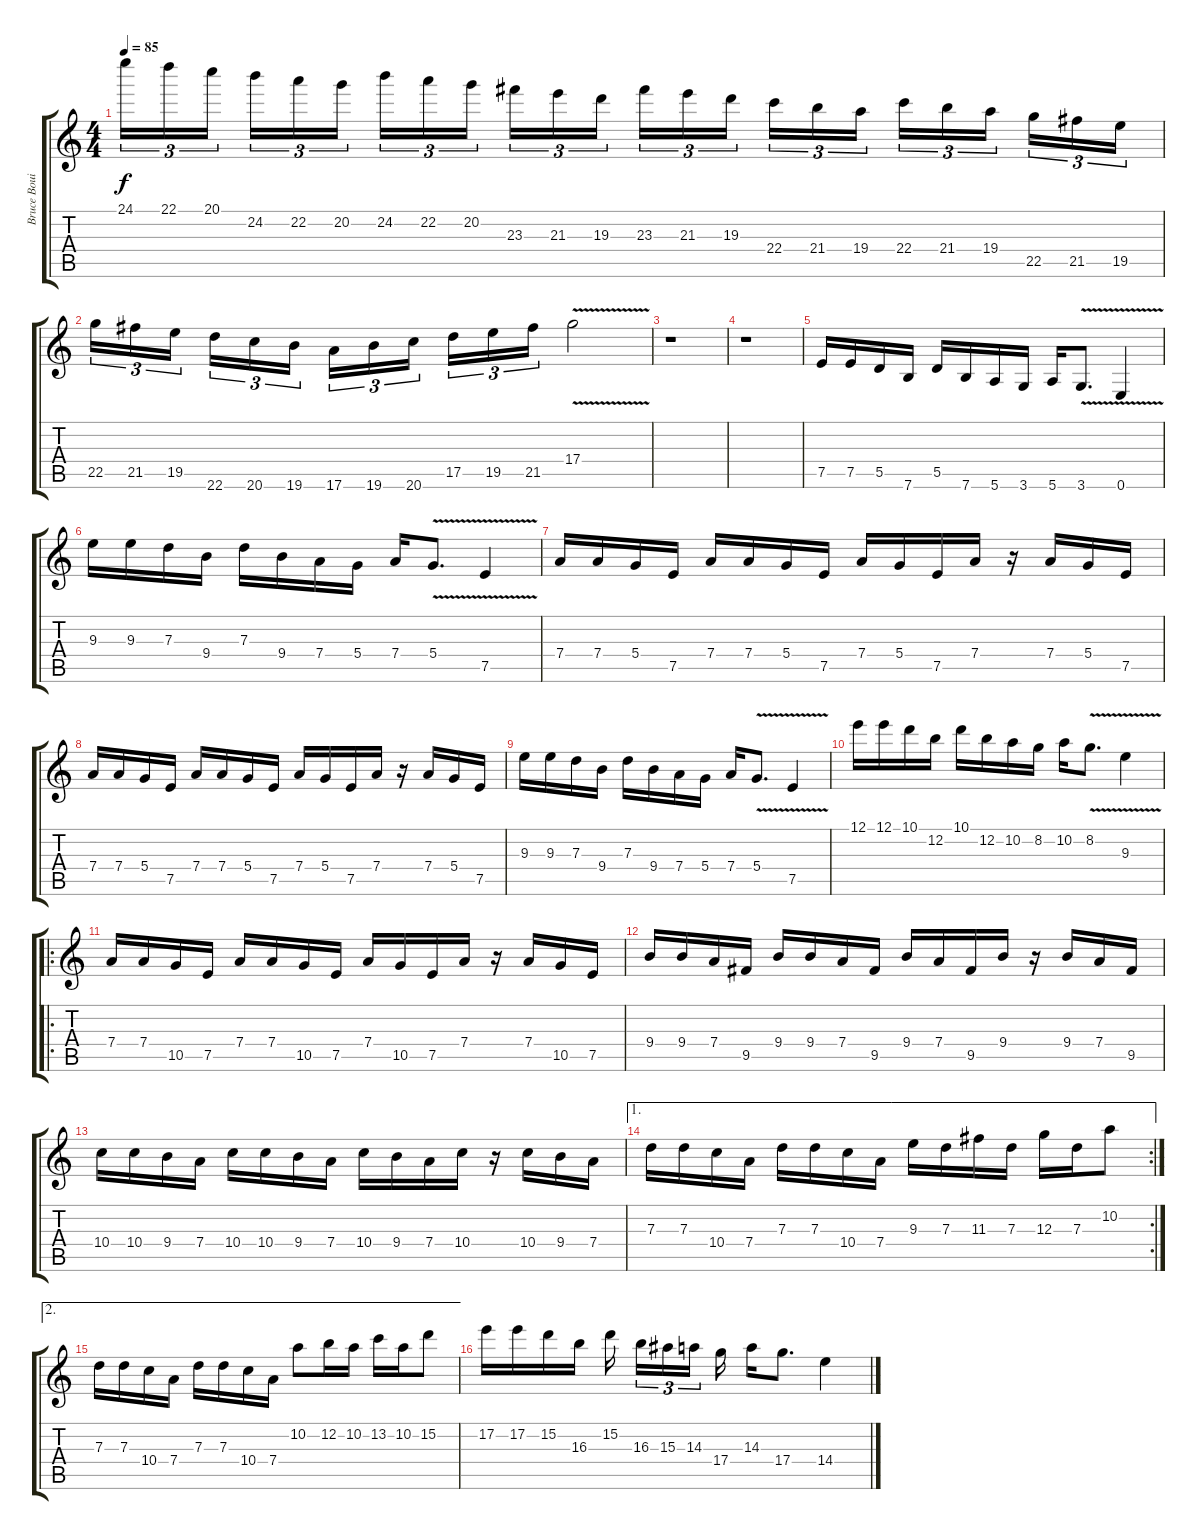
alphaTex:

\track ("Bruce Bouilliet" "Bruce Boui") {instrument overdrivenguitar}
\staff {score tabs}
\tuning (E4 B3 G3 D3 A2 E2) {hide}
\ts (4 4)
\tempo 85
\clef g2
\ks c
24.1.16{tu (3 2) dy f} 22.1.16{tu (3 2)} 20.1.16{tu (3 2)} 24.2.16{tu (3 2)} 22.2.16{tu (3 2)} 20.2.16{tu (3 2)} 24.2.16{tu (3 2)} 22.2.16{tu (3 2)} 20.2.16{tu (3 2)} 23.3.16{tu (3 2)} 21.3.16{tu (3 2)} 19.3.16{tu (3 2)} 23.3.16{tu (3 2)} 21.3.16{tu (3 2)} 19.3.16{tu (3 2)} 22.4.16{tu (3 2)} 21.4.16{tu (3 2)} 19.4.16{tu (3 2)} 22.4.16{tu (3 2)} 21.4.16{tu (3 2)} 19.4.16{tu (3 2)} 22.5.16{tu (3 2)} 21.5.16{tu (3 2)} 19.5.16{tu (3 2)} |
22.5.16{tu (3 2)} 21.5.16{tu (3 2)} 19.5.16{tu (3 2)} 22.6.16{tu (3 2)} 20.6.16{tu (3 2)} 19.6.16{tu (3 2)} 17.6.16{tu (3 2)} 19.6.16{tu (3 2)} 20.6.16{tu (3 2)} 17.5.16{tu (3 2)} 19.5.16{tu (3 2)} 21.5.16{tu (3 2)} 17.4{v}.2 |
r.1 |
r.1 |
7.5.16 7.5.16 5.5.16 7.6.16 5.5.16 7.6.16 5.6.16 3.6.16 5.6.16 3.6{v}.8{d} 0.6{v}.4 |
9.3.16 9.3.16 7.3.16 9.4.16 7.3.16 9.4.16 7.4.16 5.4.16 7.4.16 5.4{v}.8{d} 7.5{v}.4 |
7.4.16 7.4.16 5.4.16 7.5.16 7.4.16 7.4.16 5.4.16 7.5.16 7.4.16 5.4.16 7.5.16 7.4.16 r.16 7.4.16 5.4.16 7.5.16 |
7.4.16 7.4.16 5.4.16 7.5.16 7.4.16 7.4.16 5.4.16 7.5.16 7.4.16 5.4.16 7.5.16 7.4.16 r.16 7.4.16 5.4.16 7.5.16 |
9.3.16 9.3.16 7.3.16 9.4.16 7.3.16 9.4.16 7.4.16 5.4.16 7.4.16 5.4{v}.8{d} 7.5{v}.4 |
12.1.16 12.1.16 10.1.16 12.2.16 10.1.16 12.2.16 10.2.16 8.2.16 10.2.16 8.2{v}.8{d} 9.3{v}.4 |
\ro
7.4.16 7.4.16 10.5.16 7.5.16 7.4.16 7.4.16 10.5.16 7.5.16 7.4.16 10.5.16 7.5.16 7.4.16 r.16 7.4.16 10.5.16 7.5.16 |
9.4.16 9.4.16 7.4.16 9.5.16 9.4.16 9.4.16 7.4.16 9.5.16 9.4.16 7.4.16 9.5.16 9.4.16 r.16 9.4.16 7.4.16 9.5.16 |
10.4.16 10.4.16 9.4.16 7.4.16 10.4.16 10.4.16 9.4.16 7.4.16 10.4.16 9.4.16 7.4.16 10.4.16 r.16 10.4.16 9.4.16 7.4.16 |
\ae 1
\rc 2
7.3.16 7.3.16 10.4.16 7.4.16 7.3.16 7.3.16 10.4.16 7.4.16 9.3.16 7.3.16 11.3.16 7.3.16 12.3.16 7.3.16 10.2.8 |
\ae 2
7.3.16 7.3.16 10.4.16 7.4.16 7.3.16 7.3.16 10.4.16 7.4.16 10.2.8 12.2.16 10.2.16 13.2.16 10.2.16 15.2.8 |
17.2.16 17.2.16 15.2.16 16.3.16 15.2.16 16.3.16{tu (3 2)} 15.3.16{tu (3 2)} 14.3.16{tu (3 2)} 17.4.16 14.3.16 17.4.8{d} 14.4.4
